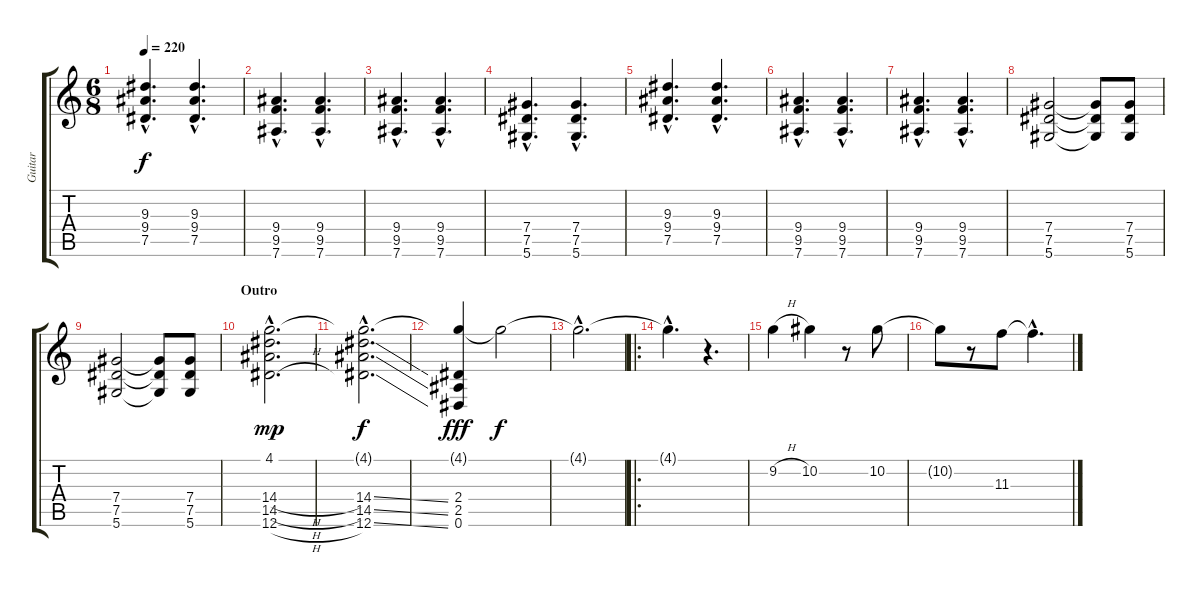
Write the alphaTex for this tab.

\track ("Guitar" "Guitar") {instrument distortionguitar}
\staff {score tabs}
\tuning (Eb4 Bb3 Gb3 Db3 Ab2 Eb2) {hide}
\ts (6 8)
\tempo 220
\clef g2
\ks c
(9.3{hac} 9.4{hac} 7.5{hac}).4{d dy f} (9.3{hac} 9.4{hac} 7.5{hac}).4{d} |
(9.4{hac} 9.5{hac} 7.6{hac}).4{d} (9.4{hac} 9.5{hac} 7.6{hac}).4{d} |
(9.4{hac} 9.5{hac} 7.6{hac}).4{d} (9.4{hac} 9.5{hac} 7.6{hac}).4{d} |
(7.4{hac} 7.5{hac} 5.6{hac}).4{d} (7.4{hac} 7.5{hac} 5.6{hac}).4{d} |
(9.3{hac} 9.4{hac} 7.5{hac}).4{d} (9.3{hac} 9.4{hac} 7.5{hac}).4{d} |
(9.4{hac} 9.5{hac} 7.6{hac}).4{d} (9.4{hac} 9.5{hac} 7.6{hac}).4{d} |
(9.4{hac} 9.5{hac} 7.6{hac}).4{d} (9.4{hac} 9.5{hac} 7.6{hac}).4{d} |
(7.4 7.5 5.6).2 (7.4{t} 7.5{t} 5.6{t}).8 (7.4 7.5 5.6).8 |
(7.4 7.5 5.6).2 (7.4{t} 7.5{t} 5.6{t}).8 (7.4 7.5 5.6).8 |
\section ("" "Outro")
(4.1{hac} 14.4{h hac} 14.5{h hac} 12.6{h hac}).2{d dy mp volume 8} |
(4.1{hac t} 14.4{ss hac} 14.5{ss hac} 12.6{ss hac}).2{d dy f} |
(4.1{t} 2.4 2.5 0.6).4{dy fff volume 0} 4.1{t}.2{dy f} |
4.1{hac t}.2{d} |
\ro
4.1{hac t}.4{d} r.4{d} |
9.2{h}.4{volume 10} 10.2.4 r.8 10.2.8 |
10.2{t}.8 r.8 11.3.8{volume 2} 11.3{hac t}.4{d}
